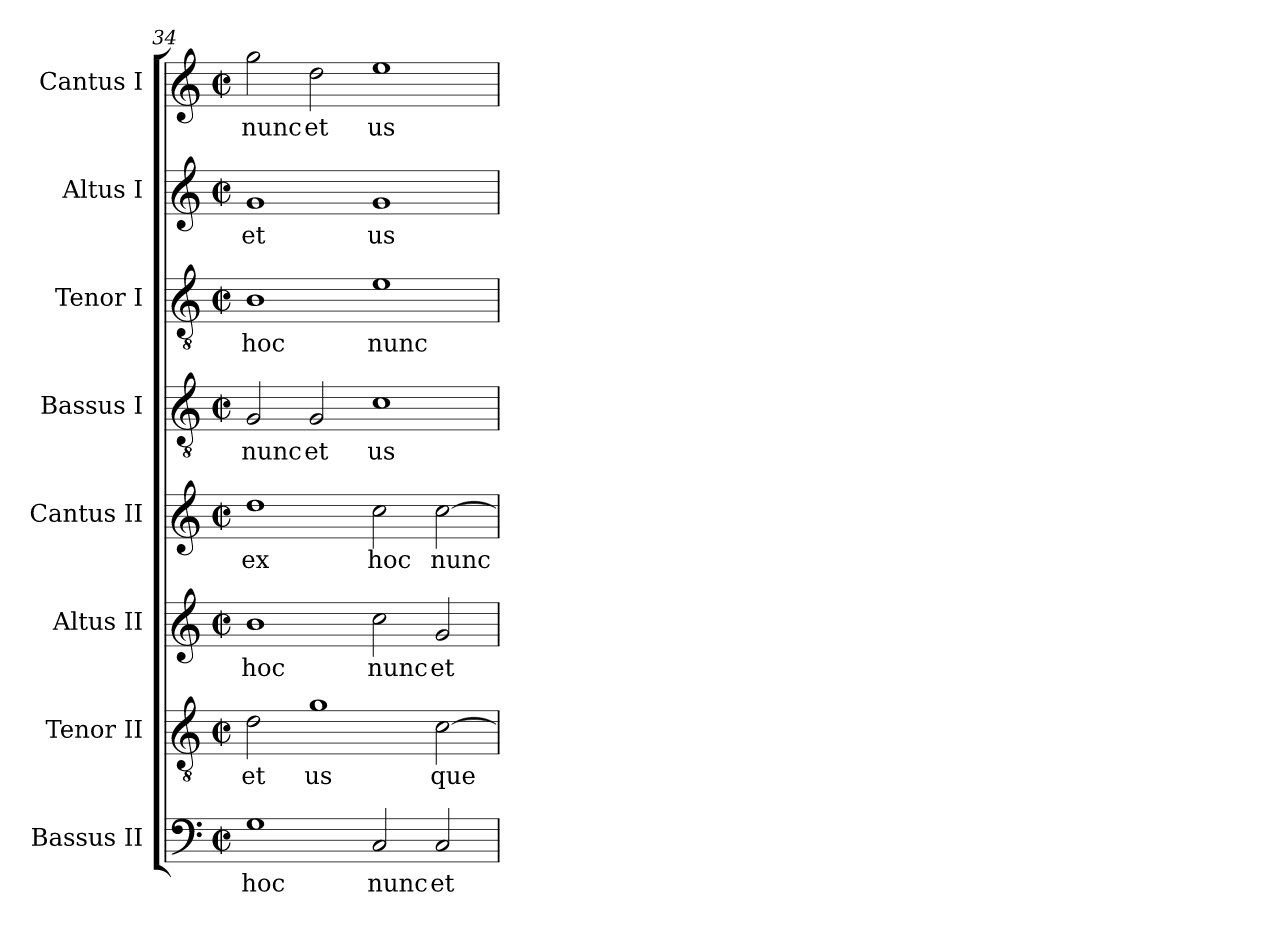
**kern	**text	**kern	**text	**kern	**text	**kern	**text	**kern	**text	**kern	**text	**kern	**text	**kern	**text
*part8	*part8	*part7	*part7	*part6	*part6	*part5	*part5	*part4	*part4	*part3	*part3	*part2	*part2	*part1	*part1
*staff8	*staff8	*staff7	*staff7	*staff6	*staff6	*staff5	*staff5	*staff4	*staff4	*staff3	*staff3	*staff2	*staff2	*staff1	*staff1
*I"Bassus II	*	*I"Tenor II	*	*I"Altus II	*	*I"Cantus II	*	*I"Bassus I	*	*I"Tenor I	*	*I"Altus I	*	*I"Cantus I	*
*clefF4	*	*clefGv2	*	*clefG2	*	*clefG2	*	*clefGv2	*	*clefGv2	*	*clefG2	*	*clefG2	*
*M2/2	*	*M2/2	*	*M2/2	*	*M2/2	*	*M2/2	*	*M2/2	*	*M2/2	*	*M2/2	*
*met(c|)	*	*met(c|)	*	*met(c|)	*	*met(c|)	*	*met(c|)	*	*met(c|)	*	*met(c|)	*	*met(c|)	*
=34	=34	=34	=34	=34	=34	=34	=34	=34	=34	=34	=34	=34	=34	=34	=34
!	!LO:LY:b:cj	!	!LO:LY:b:cj	!	!LO:LY:b:cj	!	!LO:LY:b:cj	!	!LO:LY:b:cj	!	!LO:LY:b:cj	!	!LO:LY:b:cj	!	!LO:LY:b:cj
1G	hoc	2d\	et	1b	hoc	1dd	ex	2G/	nunc	1B	hoc	1g	et	2gg\	nunc
!	!	!	!LO:LY:b:cj	!	!	!	!	!	!LO:LY:b:cj	!	!	!	!	!	!LO:LY:b:cj
.	.	1g	us	.	.	.	.	2G/	et	.	.	.	.	2dd\	et
!	!LO:LY:b:cj	!	!	!	!LO:LY:b:cj	!	!LO:LY:b:cj	!	!LO:LY:b:cj	!	!LO:LY:b:cj	!	!LO:LY:b:cj	!	!LO:LY:b:cj
2C/	nunc	.	.	2cc\	nunc	2cc\	hoc	1c	us	1e	nunc	1g	us-	1ee	us
!	!LO:LY:b:cj	!	!LO:LY:b	!	!LO:LY:b:cj	!	!LO:LY:b	!	!	!	!	!	!	!	!
2C/	et	[<2c\	que	2g/	et	[<2cc\	nunc	.	.	.	.	.	.	.	.
=	=	=	=	=	=	=	=	=	=	=	=	=	=	=	=
*-	*-	*-	*-	*-	*-	*-	*-	*-	*-	*-	*-	*-	*-	*-	*-
